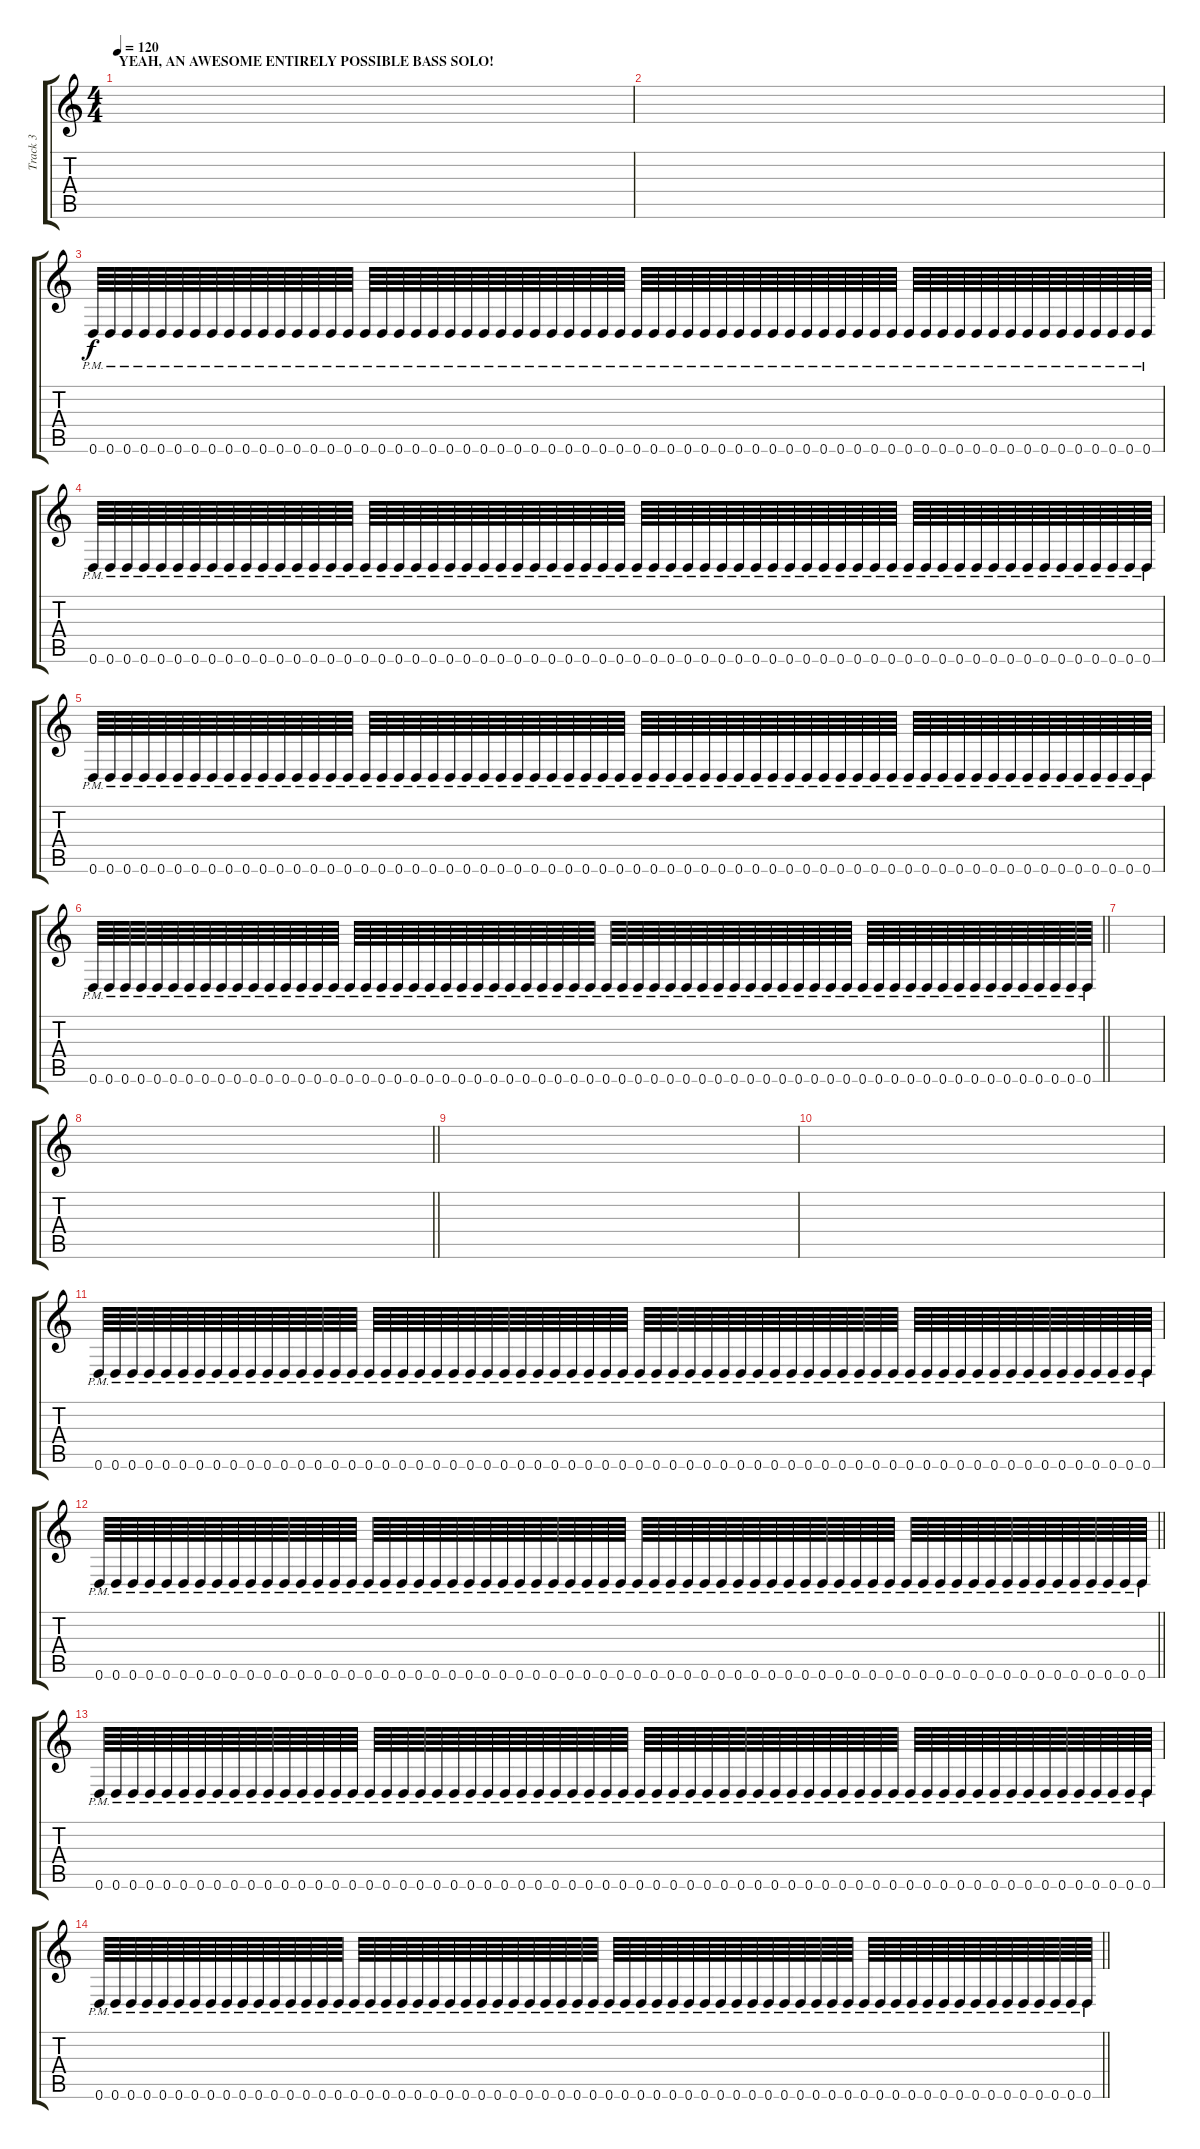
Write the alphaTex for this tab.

\track ("Track 3" "Track 3") {instrument distortionguitar}
\staff {score tabs}
\tuning (E4 B3 G3 D3 A2 D2) {hide}
\ts (4 4)
\section ("" "YEAH, AN AWESOME ENTIRELY POSSIBLE BASS SOLO!")
\tempo 120
\clef g2
\ks c
|
|
0.6{pm}.64 0.6{pm}.64 0.6{pm}.64 0.6{pm}.64 0.6{pm}.64 0.6{pm}.64 0.6{pm}.64 0.6{pm}.64 0.6{pm}.64 0.6{pm}.64 0.6{pm}.64 0.6{pm}.64 0.6{pm}.64 0.6{pm}.64 0.6{pm}.64 0.6{pm}.64 0.6{pm}.64 0.6{pm}.64 0.6{pm}.64 0.6{pm}.64 0.6{pm}.64 0.6{pm}.64 0.6{pm}.64 0.6{pm}.64 0.6{pm}.64 0.6{pm}.64 0.6{pm}.64 0.6{pm}.64 0.6{pm}.64 0.6{pm}.64 0.6{pm}.64 0.6{pm}.64 0.6{pm}.64 0.6{pm}.64 0.6{pm}.64 0.6{pm}.64 0.6{pm}.64 0.6{pm}.64 0.6{pm}.64 0.6{pm}.64 0.6{pm}.64 0.6{pm}.64 0.6{pm}.64 0.6{pm}.64 0.6{pm}.64 0.6{pm}.64 0.6{pm}.64 0.6{pm}.64 0.6{pm}.64 0.6{pm}.64 0.6{pm}.64 0.6{pm}.64 0.6{pm}.64 0.6{pm}.64 0.6{pm}.64 0.6{pm}.64 0.6{pm}.64 0.6{pm}.64 0.6{pm}.64 0.6{pm}.64 0.6{pm}.64 0.6{pm}.64 0.6{pm}.64 |
0.6{pm}.64 0.6{pm}.64 0.6{pm}.64 0.6{pm}.64 0.6{pm}.64 0.6{pm}.64 0.6{pm}.64 0.6{pm}.64 0.6{pm}.64 0.6{pm}.64 0.6{pm}.64 0.6{pm}.64 0.6{pm}.64 0.6{pm}.64 0.6{pm}.64 0.6{pm}.64 0.6{pm}.64 0.6{pm}.64 0.6{pm}.64 0.6{pm}.64 0.6{pm}.64 0.6{pm}.64 0.6{pm}.64 0.6{pm}.64 0.6{pm}.64 0.6{pm}.64 0.6{pm}.64 0.6{pm}.64 0.6{pm}.64 0.6{pm}.64 0.6{pm}.64 0.6{pm}.64 0.6{pm}.64 0.6{pm}.64 0.6{pm}.64 0.6{pm}.64 0.6{pm}.64 0.6{pm}.64 0.6{pm}.64 0.6{pm}.64 0.6{pm}.64 0.6{pm}.64 0.6{pm}.64 0.6{pm}.64 0.6{pm}.64 0.6{pm}.64 0.6{pm}.64 0.6{pm}.64 0.6{pm}.64 0.6{pm}.64 0.6{pm}.64 0.6{pm}.64 0.6{pm}.64 0.6{pm}.64 0.6{pm}.64 0.6{pm}.64 0.6{pm}.64 0.6{pm}.64 0.6{pm}.64 0.6{pm}.64 0.6{pm}.64 0.6{pm}.64 0.6{pm}.64 |
0.6{pm}.64 0.6{pm}.64 0.6{pm}.64 0.6{pm}.64 0.6{pm}.64 0.6{pm}.64 0.6{pm}.64 0.6{pm}.64 0.6{pm}.64 0.6{pm}.64 0.6{pm}.64 0.6{pm}.64 0.6{pm}.64 0.6{pm}.64 0.6{pm}.64 0.6{pm}.64 0.6{pm}.64 0.6{pm}.64 0.6{pm}.64 0.6{pm}.64 0.6{pm}.64 0.6{pm}.64 0.6{pm}.64 0.6{pm}.64 0.6{pm}.64 0.6{pm}.64 0.6{pm}.64 0.6{pm}.64 0.6{pm}.64 0.6{pm}.64 0.6{pm}.64 0.6{pm}.64 0.6{pm}.64 0.6{pm}.64 0.6{pm}.64 0.6{pm}.64 0.6{pm}.64 0.6{pm}.64 0.6{pm}.64 0.6{pm}.64 0.6{pm}.64 0.6{pm}.64 0.6{pm}.64 0.6{pm}.64 0.6{pm}.64 0.6{pm}.64 0.6{pm}.64 0.6{pm}.64 0.6{pm}.64 0.6{pm}.64 0.6{pm}.64 0.6{pm}.64 0.6{pm}.64 0.6{pm}.64 0.6{pm}.64 0.6{pm}.64 0.6{pm}.64 0.6{pm}.64 0.6{pm}.64 0.6{pm}.64 0.6{pm}.64 0.6{pm}.64 0.6{pm}.64 |
\barLineRight lightlight
0.6{pm}.64 0.6{pm}.64 0.6{pm}.64 0.6{pm}.64 0.6{pm}.64 0.6{pm}.64 0.6{pm}.64 0.6{pm}.64 0.6{pm}.64 0.6{pm}.64 0.6{pm}.64 0.6{pm}.64 0.6{pm}.64 0.6{pm}.64 0.6{pm}.64 0.6{pm}.64 0.6{pm}.64 0.6{pm}.64 0.6{pm}.64 0.6{pm}.64 0.6{pm}.64 0.6{pm}.64 0.6{pm}.64 0.6{pm}.64 0.6{pm}.64 0.6{pm}.64 0.6{pm}.64 0.6{pm}.64 0.6{pm}.64 0.6{pm}.64 0.6{pm}.64 0.6{pm}.64 0.6{pm}.64 0.6{pm}.64 0.6{pm}.64 0.6{pm}.64 0.6{pm}.64 0.6{pm}.64 0.6{pm}.64 0.6{pm}.64 0.6{pm}.64 0.6{pm}.64 0.6{pm}.64 0.6{pm}.64 0.6{pm}.64 0.6{pm}.64 0.6{pm}.64 0.6{pm}.64 0.6{pm}.64 0.6{pm}.64 0.6{pm}.64 0.6{pm}.64 0.6{pm}.64 0.6{pm}.64 0.6{pm}.64 0.6{pm}.64 0.6{pm}.64 0.6{pm}.64 0.6{pm}.64 0.6{pm}.64 0.6{pm}.64 0.6{pm}.64 0.6{pm}.64 |
|
\barLineRight lightlight
|
|
|
0.6{pm}.64 0.6{pm}.64 0.6{pm}.64 0.6{pm}.64 0.6{pm}.64 0.6{pm}.64 0.6{pm}.64 0.6{pm}.64 0.6{pm}.64 0.6{pm}.64 0.6{pm}.64 0.6{pm}.64 0.6{pm}.64 0.6{pm}.64 0.6{pm}.64 0.6{pm}.64 0.6{pm}.64 0.6{pm}.64 0.6{pm}.64 0.6{pm}.64 0.6{pm}.64 0.6{pm}.64 0.6{pm}.64 0.6{pm}.64 0.6{pm}.64 0.6{pm}.64 0.6{pm}.64 0.6{pm}.64 0.6{pm}.64 0.6{pm}.64 0.6{pm}.64 0.6{pm}.64 0.6{pm}.64 0.6{pm}.64 0.6{pm}.64 0.6{pm}.64 0.6{pm}.64 0.6{pm}.64 0.6{pm}.64 0.6{pm}.64 0.6{pm}.64 0.6{pm}.64 0.6{pm}.64 0.6{pm}.64 0.6{pm}.64 0.6{pm}.64 0.6{pm}.64 0.6{pm}.64 0.6{pm}.64 0.6{pm}.64 0.6{pm}.64 0.6{pm}.64 0.6{pm}.64 0.6{pm}.64 0.6{pm}.64 0.6{pm}.64 0.6{pm}.64 0.6{pm}.64 0.6{pm}.64 0.6{pm}.64 0.6{pm}.64 0.6{pm}.64 0.6{pm}.64 |
\barLineRight lightlight
0.6{pm}.64 0.6{pm}.64 0.6{pm}.64 0.6{pm}.64 0.6{pm}.64 0.6{pm}.64 0.6{pm}.64 0.6{pm}.64 0.6{pm}.64 0.6{pm}.64 0.6{pm}.64 0.6{pm}.64 0.6{pm}.64 0.6{pm}.64 0.6{pm}.64 0.6{pm}.64 0.6{pm}.64 0.6{pm}.64 0.6{pm}.64 0.6{pm}.64 0.6{pm}.64 0.6{pm}.64 0.6{pm}.64 0.6{pm}.64 0.6{pm}.64 0.6{pm}.64 0.6{pm}.64 0.6{pm}.64 0.6{pm}.64 0.6{pm}.64 0.6{pm}.64 0.6{pm}.64 0.6{pm}.64 0.6{pm}.64 0.6{pm}.64 0.6{pm}.64 0.6{pm}.64 0.6{pm}.64 0.6{pm}.64 0.6{pm}.64 0.6{pm}.64 0.6{pm}.64 0.6{pm}.64 0.6{pm}.64 0.6{pm}.64 0.6{pm}.64 0.6{pm}.64 0.6{pm}.64 0.6{pm}.64 0.6{pm}.64 0.6{pm}.64 0.6{pm}.64 0.6{pm}.64 0.6{pm}.64 0.6{pm}.64 0.6{pm}.64 0.6{pm}.64 0.6{pm}.64 0.6{pm}.64 0.6{pm}.64 0.6{pm}.64 0.6{pm}.64 0.6{pm}.64 |
0.6{pm}.64 0.6{pm}.64 0.6{pm}.64 0.6{pm}.64 0.6{pm}.64 0.6{pm}.64 0.6{pm}.64 0.6{pm}.64 0.6{pm}.64 0.6{pm}.64 0.6{pm}.64 0.6{pm}.64 0.6{pm}.64 0.6{pm}.64 0.6{pm}.64 0.6{pm}.64 0.6{pm}.64 0.6{pm}.64 0.6{pm}.64 0.6{pm}.64 0.6{pm}.64 0.6{pm}.64 0.6{pm}.64 0.6{pm}.64 0.6{pm}.64 0.6{pm}.64 0.6{pm}.64 0.6{pm}.64 0.6{pm}.64 0.6{pm}.64 0.6{pm}.64 0.6{pm}.64 0.6{pm}.64 0.6{pm}.64 0.6{pm}.64 0.6{pm}.64 0.6{pm}.64 0.6{pm}.64 0.6{pm}.64 0.6{pm}.64 0.6{pm}.64 0.6{pm}.64 0.6{pm}.64 0.6{pm}.64 0.6{pm}.64 0.6{pm}.64 0.6{pm}.64 0.6{pm}.64 0.6{pm}.64 0.6{pm}.64 0.6{pm}.64 0.6{pm}.64 0.6{pm}.64 0.6{pm}.64 0.6{pm}.64 0.6{pm}.64 0.6{pm}.64 0.6{pm}.64 0.6{pm}.64 0.6{pm}.64 0.6{pm}.64 0.6{pm}.64 0.6{pm}.64 |
\barLineRight lightlight
0.6{pm}.64 0.6{pm}.64 0.6{pm}.64 0.6{pm}.64 0.6{pm}.64 0.6{pm}.64 0.6{pm}.64 0.6{pm}.64 0.6{pm}.64 0.6{pm}.64 0.6{pm}.64 0.6{pm}.64 0.6{pm}.64 0.6{pm}.64 0.6{pm}.64 0.6{pm}.64 0.6{pm}.64 0.6{pm}.64 0.6{pm}.64 0.6{pm}.64 0.6{pm}.64 0.6{pm}.64 0.6{pm}.64 0.6{pm}.64 0.6{pm}.64 0.6{pm}.64 0.6{pm}.64 0.6{pm}.64 0.6{pm}.64 0.6{pm}.64 0.6{pm}.64 0.6{pm}.64 0.6{pm}.64 0.6{pm}.64 0.6{pm}.64 0.6{pm}.64 0.6{pm}.64 0.6{pm}.64 0.6{pm}.64 0.6{pm}.64 0.6{pm}.64 0.6{pm}.64 0.6{pm}.64 0.6{pm}.64 0.6{pm}.64 0.6{pm}.64 0.6{pm}.64 0.6{pm}.64 0.6{pm}.64 0.6{pm}.64 0.6{pm}.64 0.6{pm}.64 0.6{pm}.64 0.6{pm}.64 0.6{pm}.64 0.6{pm}.64 0.6{pm}.64 0.6{pm}.64 0.6{pm}.64 0.6{pm}.64 0.6{pm}.64 0.6{pm}.64 0.6{pm}.64
